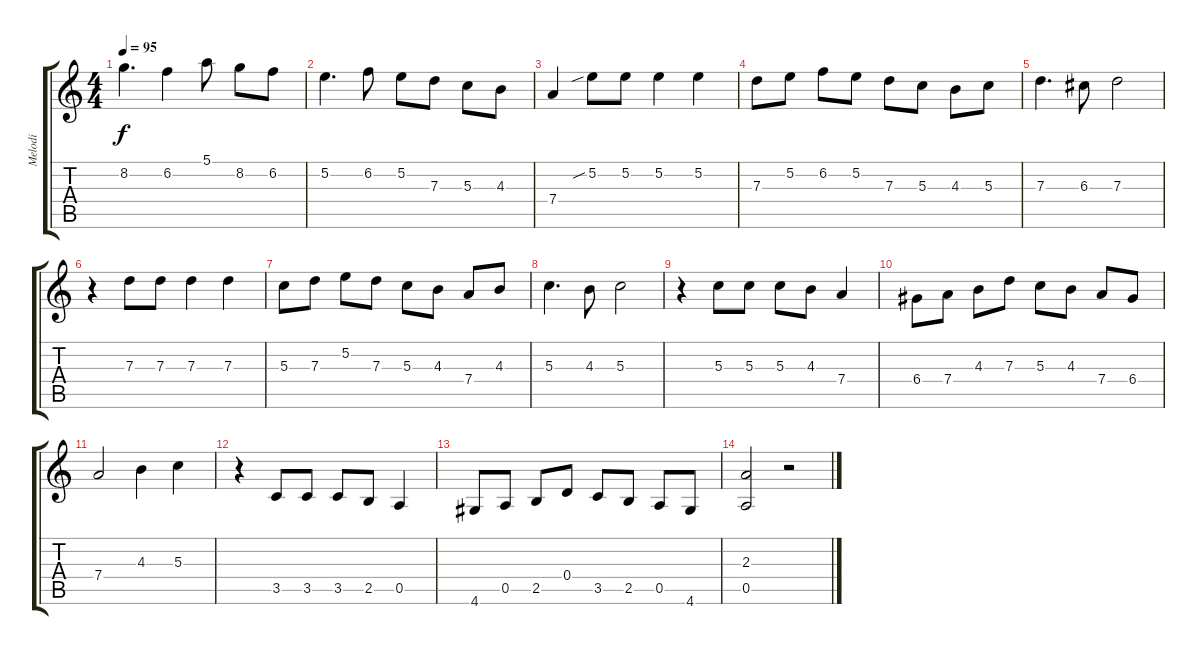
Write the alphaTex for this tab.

\track ("Melodi" "Melodi") {instrument acousticguitarnylon}
\staff {score tabs}
\tuning (E4 B3 G3 D3 A2 E2) {hide}
\ts (4 4)
\tempo 95
\clef g2
\ks aminor
8.2.4{d dy f} 6.2.4 5.1.8 8.2.8 6.2.8 |
5.2.4{d} 6.2.8 5.2.8 7.3.8 5.3.8 4.3.8 |
7.4.4 5.2{sib}.8 5.2.8 5.2.4 5.2.4 |
7.3.8 5.2.8 6.2.8 5.2.8 7.3.8 5.3.8 4.3.8 5.3.8 |
7.3.4{d} 6.3.8 7.3.2 |
r.4 7.3.8 7.3.8 7.3.4 7.3.4 |
5.3.8 7.3.8 5.2.8 7.3.8 5.3.8 4.3.8 7.4.8 4.3.8 |
5.3.4{d} 4.3.8 5.3.2 |
r.4 5.3.8 5.3.8 5.3.8 4.3.8 7.4.4 |
6.4.8{beam Down} 7.4.8{beam Down} 4.3.8 7.3.8 5.3.8 4.3.8 7.4.8 6.4.8 |
7.4.2 4.3.4 5.3.4 |
r.4 3.5.8 3.5.8 3.5.8 2.5.8 0.5.4 |
4.6.8 0.5.8 2.5.8 0.4.8 3.5.8 2.5.8 0.5.8 4.6.8 |
(2.3 0.5).2 r.2
